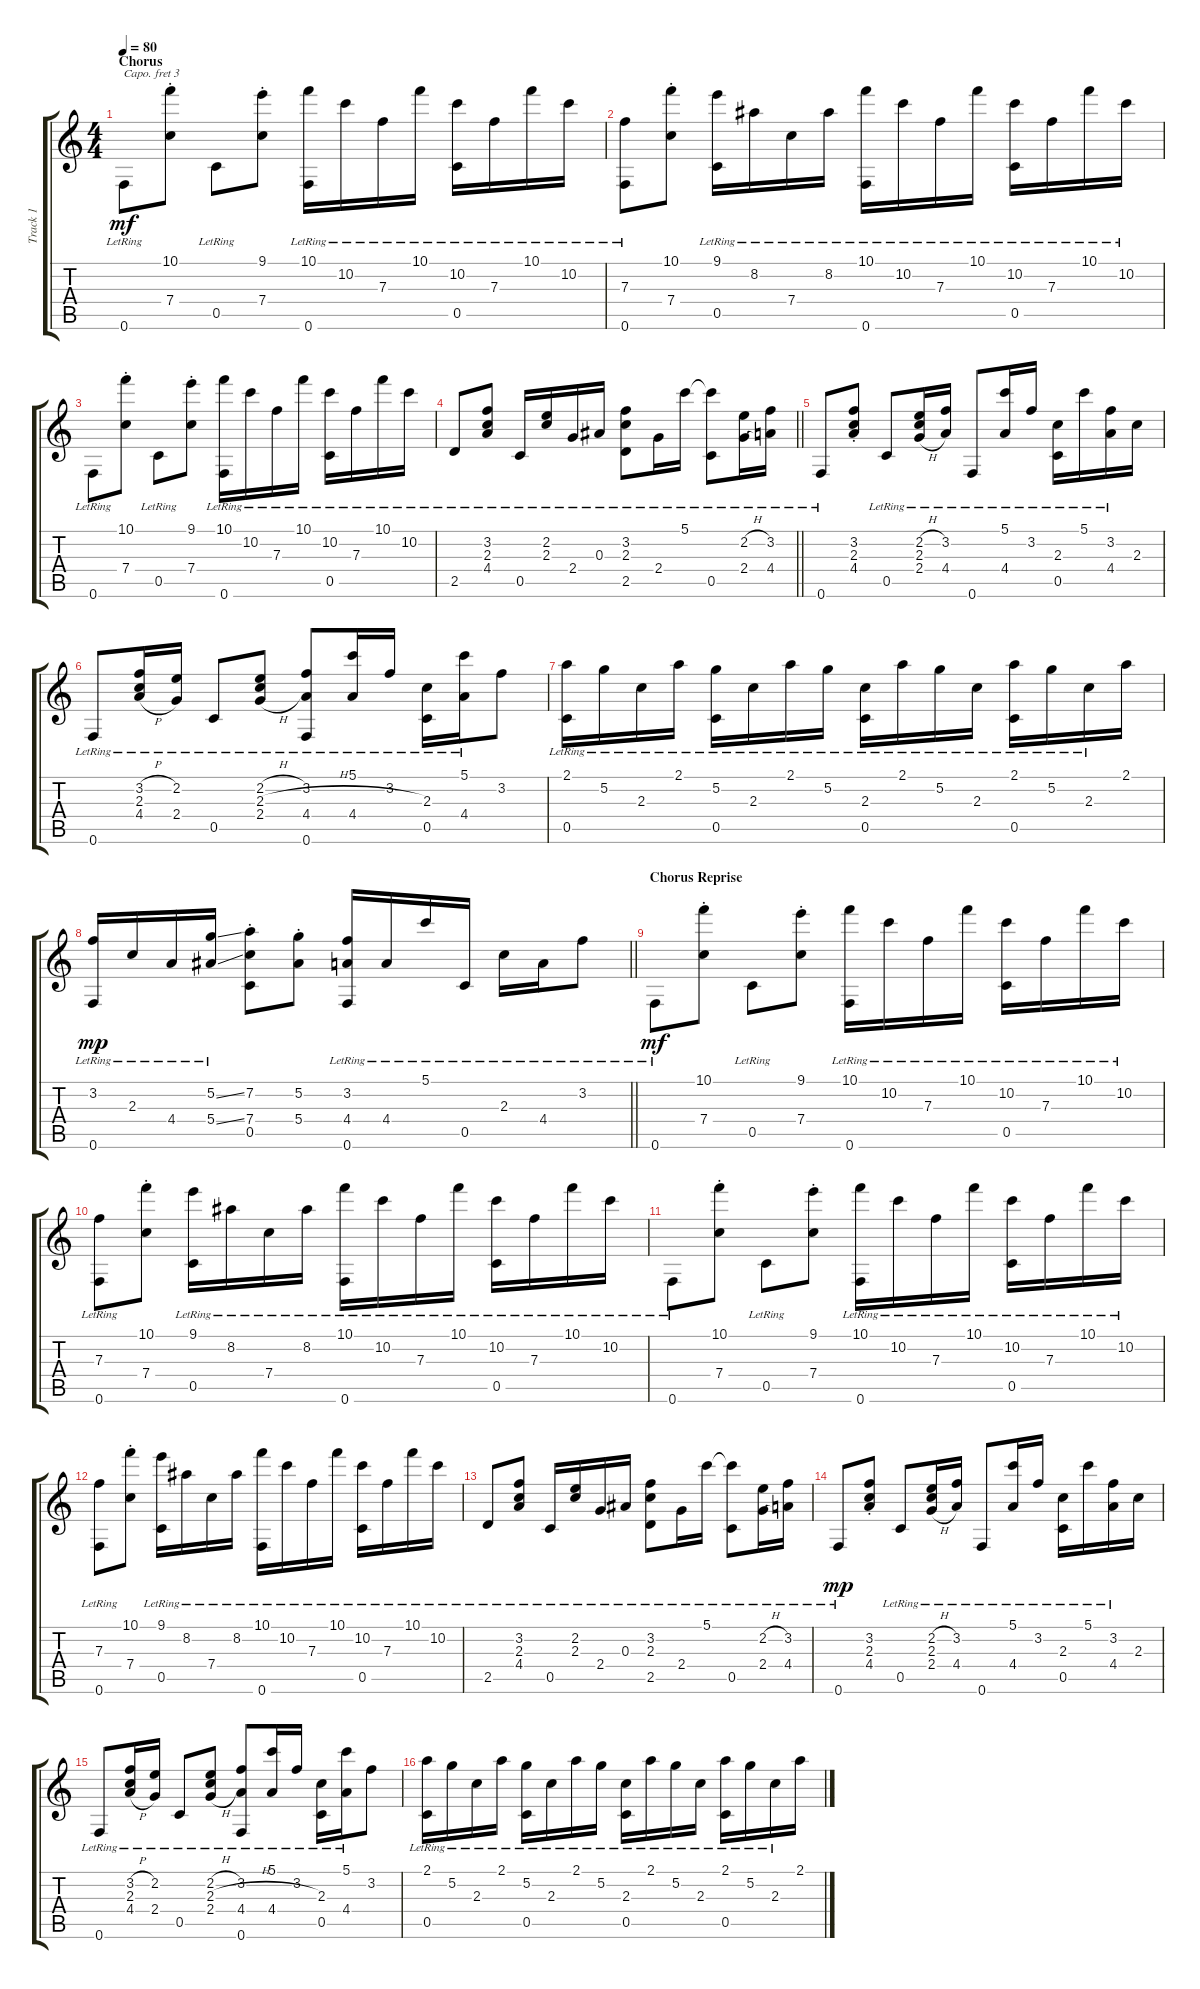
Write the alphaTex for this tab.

\track ("Track 1" "Track 1") {instrument acousticguitarsteel}
\staff {score tabs}
\capo 3
\tuning (E4 B3 G3 D3 A2 D2) {hide}
\ts (4 4)
\section ("" "Chorus")
\tempo 80
\clef g2
\ks c
0.6{lr}.8{dy mf} (10.1{st} 7.4{st}).8 0.5{lr}.8 (9.1{st} 7.4{st}).8 (10.1{lr} 0.6{lr}).16 10.2{lr}.16 7.3{lr}.16 10.1{lr}.16 (10.2{lr} 0.5{lr}).16 7.3{lr}.16 10.1{lr}.16 10.2{lr}.16 |
(7.3{lr} 0.6{lr}).8 (10.1{st} 7.4{st}).8 (9.1{lr} 0.5{lr}).16 8.2{lr}.16 7.4{lr}.16 8.2{lr}.16 (10.1{lr} 0.6{lr}).16 10.2{lr}.16 7.3{lr}.16 10.1{lr}.16 (10.2{lr} 0.5{lr}).16 7.3{lr}.16 10.1{lr}.16 10.2{lr}.16 |
0.6{lr}.8 (10.1{st} 7.4{st}).8 0.5{lr}.8 (9.1{st} 7.4{st}).8 (10.1{lr} 0.6{lr}).16 10.2{lr}.16 7.3{lr}.16 10.1{lr}.16 (10.2{lr} 0.5{lr}).16 7.3{lr}.16 10.1{lr}.16 10.2{lr}.16 |
\barLineRight lightlight
2.5{lr}.8 (3.2{lr} 2.3{lr} 4.4{lr}).8 0.5{lr}.16 (2.2{lr} 2.3{lr}).16 2.4{lr}.16 0.3{lr}.16 (3.2{lr} 2.3{lr} 2.5{lr}).8 2.4{lr}.16 5.1{lr}.16 (5.1{t} 0.5{lr}).8 (2.2{h lr} 2.4{h lr}).16 (3.2{lr} 4.4{lr}).16 |
0.6{lr}.8 (3.2{st} 2.3{st} 4.4{st}).8 0.5{lr}.8 (2.2{h lr} 2.3{lr} 2.4{h lr}).16 (3.2{lr} 4.4{lr}).16 0.6{lr}.8 (5.1{lr} 4.4{lr}).16 3.2{lr}.16 (2.3{lr} 0.5{lr}).16 5.1{lr}.16 (3.2{lr} 4.4{lr}).16 2.3.16 |
0.6{lr}.8 (3.2{h lr} 2.3{lr} 4.4{h lr}).16 (2.2{lr} 2.4{lr}).16 0.5{lr}.8 (2.2{h lr} 2.3{h lr} 2.4{h lr}).8 (3.2{lr} 4.4{lr} 0.6{lr}).8 (5.1{lr} 4.4{lr}).16 3.2{lr}.16 (2.3{lr} 0.5{lr}).16 (5.1{lr} 4.4{lr}).16 3.2.8 |
(2.1{lr} 0.5{lr}).16 5.2{lr}.16 2.3{lr}.16 2.1{lr}.16 (5.2{lr} 0.5{lr}).16 2.3{lr}.16 2.1{lr}.16 5.2{lr}.16 (2.3{lr} 0.5{lr}).16 2.1{lr}.16 5.2{lr}.16 2.3{lr}.16 (2.1{lr} 0.5{lr}).16 5.2{lr}.16 2.3{lr}.16 2.1.16 |
\barLineRight lightlight
(3.2{lr} 0.6{lr}).16{dy mp} 2.3{lr}.16 4.4{lr}.16 (5.2{ss lr} 5.4{ss lr}).16 (7.2{st} 7.4{st} 0.5{st}).8 (5.2{st} 5.4{st}).8 (3.2{lr} 4.4{lr} 0.6{lr}).16 4.4{lr}.16 5.1{lr}.16 0.5{lr}.16 2.3{lr}.16 4.4{lr}.16 3.2{lr}.8 |
\section ("" "Chorus Reprise")
0.6{lr}.8{dy mf} (10.1{st} 7.4{st}).8 0.5{lr}.8 (9.1{st} 7.4{st}).8 (10.1{lr} 0.6{lr}).16 10.2{lr}.16 7.3{lr}.16 10.1{lr}.16 (10.2{lr} 0.5{lr}).16 7.3{lr}.16 10.1{lr}.16 10.2{lr}.16 |
(7.3{lr} 0.6{lr}).8 (10.1{st} 7.4{st}).8 (9.1{lr} 0.5{lr}).16 8.2{lr}.16 7.4{lr}.16 8.2{lr}.16 (10.1{lr} 0.6{lr}).16 10.2{lr}.16 7.3{lr}.16 10.1{lr}.16 (10.2{lr} 0.5{lr}).16 7.3{lr}.16 10.1{lr}.16 10.2{lr}.16 |
0.6{lr}.8 (10.1{st} 7.4{st}).8 0.5{lr}.8 (9.1{st} 7.4{st}).8 (10.1{lr} 0.6{lr}).16 10.2{lr}.16 7.3{lr}.16 10.1{lr}.16 (10.2{lr} 0.5{lr}).16 7.3{lr}.16 10.1{lr}.16 10.2{lr}.16 |
(7.3{lr} 0.6{lr}).8 (10.1{st} 7.4{st}).8 (9.1{lr} 0.5{lr}).16 8.2{lr}.16 7.4{lr}.16 8.2{lr}.16 (10.1{lr} 0.6{lr}).16 10.2{lr}.16 7.3{lr}.16 10.1{lr}.16 (10.2{lr} 0.5{lr}).16 7.3{lr}.16 10.1{lr}.16 10.2{lr}.16 |
2.5{lr}.8 (3.2{lr} 2.3{lr} 4.4{lr}).8 0.5{lr}.16 (2.2{lr} 2.3{lr}).16 2.4{lr}.16 0.3{lr}.16 (3.2{lr} 2.3{lr} 2.5{lr}).8 2.4{lr}.16 5.1{lr}.16 (5.1{t} 0.5{lr}).8 (2.2{h lr} 2.4{h lr}).16 (3.2{lr} 4.4{lr}).16 |
0.6{lr}.8{dy mp} (3.2{st} 2.3{st} 4.4{st}).8 0.5{lr}.8 (2.2{h lr} 2.3{lr} 2.4{h lr}).16 (3.2{lr} 4.4{lr}).16 0.6{lr}.8 (5.1{lr} 4.4{lr}).16 3.2{lr}.16 (2.3{lr} 0.5{lr}).16 5.1{lr}.16 (3.2{lr} 4.4{lr}).16 2.3.16 |
0.6{lr}.8 (3.2{h lr} 2.3{lr} 4.4{h lr}).16 (2.2{lr} 2.4{lr}).16 0.5{lr}.8 (2.2{h lr} 2.3{h lr} 2.4{h lr}).8 (3.2{lr} 4.4{lr} 0.6{lr}).8 (5.1{lr} 4.4{lr}).16 3.2{lr}.16 (2.3{lr} 0.5{lr}).16 (5.1{lr} 4.4{lr}).16 3.2.8 |
(2.1{lr} 0.5{lr}).16 5.2{lr}.16 2.3{lr}.16 2.1{lr}.16 (5.2{lr} 0.5{lr}).16 2.3{lr}.16 2.1{lr}.16 5.2{lr}.16 (2.3{lr} 0.5{lr}).16 2.1{lr}.16 5.2{lr}.16 2.3{lr}.16 (2.1{lr} 0.5{lr}).16 5.2{lr}.16 2.3{lr}.16 2.1.16
